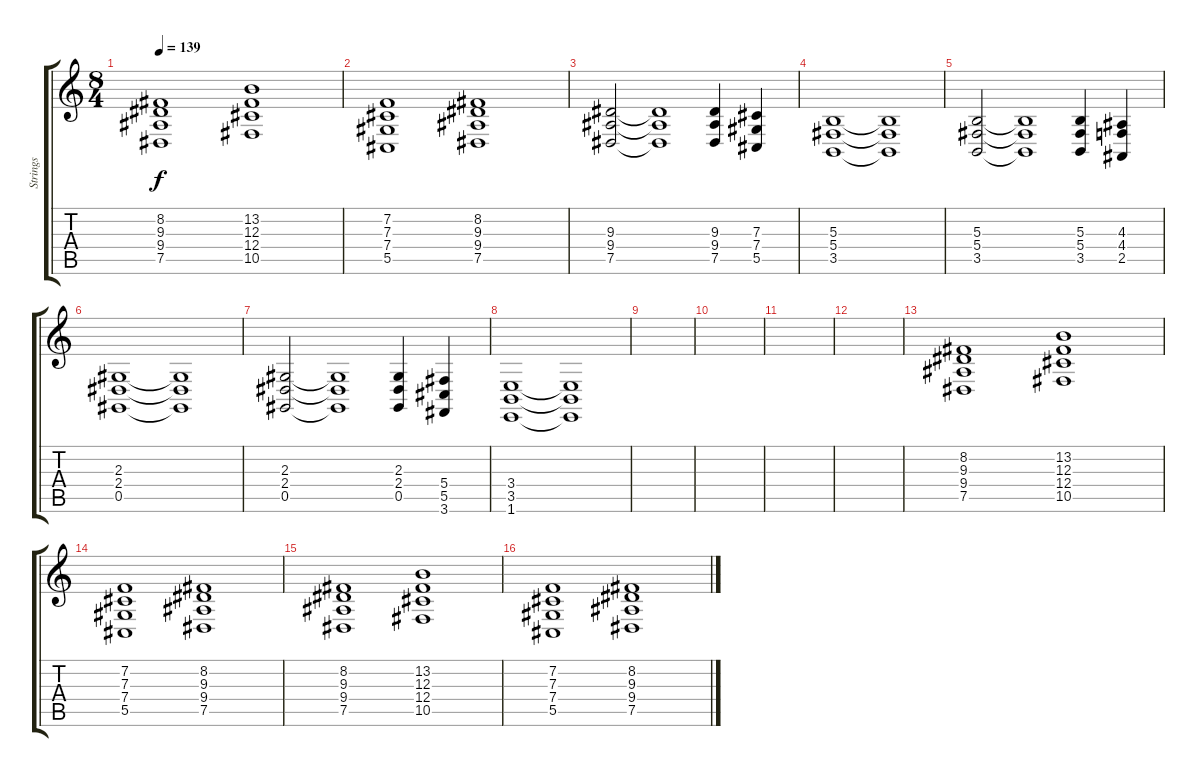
\track ("Strings" "Strings") {instrument stringensemble1}
\staff {score tabs}
\tuning (Eb4 Bb3 Gb3 Db3 Ab2 Eb2) {hide}
\ts (8 4)
\tempo 139
\clef g2
\ks c
(8.2 9.3 9.4 7.5).1{dy f} (13.2 12.3 12.4 10.5).1 |
(7.2 7.3 7.4 5.5).1 (8.2 9.3 9.4 7.5).1 |
(9.3 9.4 7.5).2 (9.3{t} 9.4{t} 7.5{t}).1 (9.3 9.4 7.5).4 (7.3 7.4 5.5).4 |
(5.3 5.4 3.5).1 (5.3{t} 5.4{t} 3.5{t}).1 |
(5.3 5.4 3.5).2 (5.3{t} 5.4{t} 3.5{t}).1 (5.3 5.4 3.5).4 (4.3 4.4 2.5).4 |
(2.3 2.4 0.5).1 (2.3{t} 2.4{t} 0.5{t}).1 |
(2.3 2.4 0.5).2 (2.3{t} 2.4{t} 0.5{t}).1 (2.3 2.4 0.5).4 (5.4 5.5 3.6).4 |
(3.4 3.5 1.6).1 (3.4{t} 3.5{t} 1.6{t}).1 |
|
|
|
|
(8.2 9.3 9.4 7.5).1 (13.2 12.3 12.4 10.5).1 |
(7.2 7.3 7.4 5.5).1 (8.2 9.3 9.4 7.5).1 |
(8.2 9.3 9.4 7.5).1 (13.2 12.3 12.4 10.5).1 |
(7.2 7.3 7.4 5.5).1 (8.2 9.3 9.4 7.5).1
